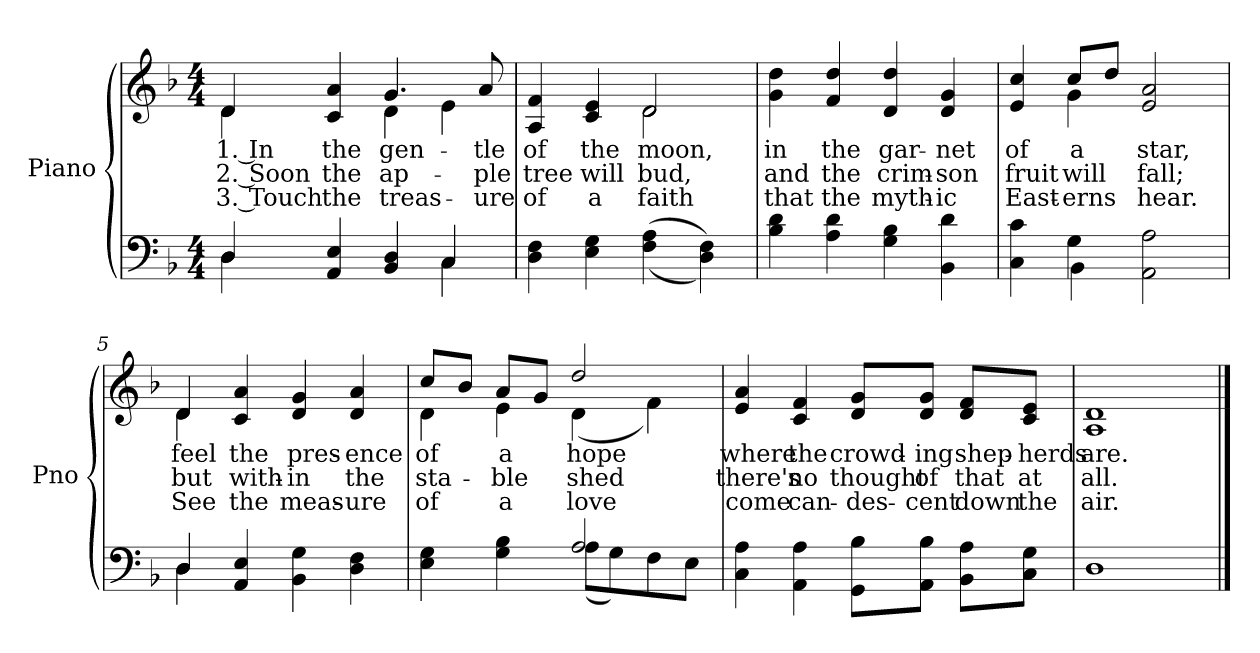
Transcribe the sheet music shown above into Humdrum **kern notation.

**kern	**kern	**text	**text	**text
*part2	*part1	*part1	*part1	*part1
*staff2	*staff1	*staff1	*staff1	*staff1
*I"Piano	*I"Piano	*	*	*
*I'Pno	*I'Pno	*	*	*
*clefF4	*clefG2	*	*	*
*k[b-]	*k[b-]	*	*	*
*M4/4	*M4/4	*	*	*
*MM132	*MM132	*	*	*
=1	=1	=1	=1	=1
*^	*	*	*	*
!	!	!	!LO:LY:b	!LO:LY:b	!LO:LY:b
*	*	*^	*	*	*
4D/	4D\	4d/	4d\	1. In	2. Soon	3. Touch
!	!	!	!	!LO:LY:b	!LO:LY:b	!LO:LY:b
4AA/ 4E/	2ryy	4c/ 4a/	4ryy	the	the	the
!	!	!	!	!LO:LY:b	!LO:LY:b	!LO:LY:b
4BB-/ 4D/	.	4.g/	4d\	gen-	ap-	treas-
4C/	4C\	.	4e\	.	.	.
!	!	!	!	!LO:LY:b	!LO:LY:b	!LO:LY:b
.	.	8a/	.	-tle	-ple	-ure
*v	*v	*	*	*	*	*
=2	=2	=2	=2	=2	=2
!	!	!	!LO:LY:b	!LO:LY:b	!LO:LY:b
4D\ 4F\	4A/ 4f/	2ryy	of	tree	of
!	!	!	!LO:LY:b	!LO:LY:b	!LO:LY:b
4E\ 4G\	4c/ 4e/	.	the	will	a
!	!	!	!LO:LY:b	!LO:LY:b	!LO:LY:b
(<(4F\ 4A\	2d/	2d\	moon,	bud,	faith
4D\ 4F\))	.	.	.	.	.
*	*v	*v	*	*	*
!!LO:LB:g=z
=3	=3	=3	=3	=3
!	!	!LO:LY:b	!LO:LY:b	!LO:LY:b
4B-\ 4d\	4g\ 4dd\	in	and	that
!	!	!LO:LY:b	!LO:LY:b	!LO:LY:b
4A\ 4d\	4f/ 4dd/	the	the	the
!	!	!LO:LY:b	!LO:LY:b	!LO:LY:b
4G\ 4B-\	4d/ 4dd/	gar-	crim-	myth-
!	!	!LO:LY:b	!LO:LY:b	!LO:LY:b
4BB-\ 4d\	4d/ 4g/	-net	-son	-ic
=4	=4	=4	=4	=4
*^	*	*	*	*
!	!	!	!LO:LY:b	!LO:LY:b	!LO:LY:b
*	*	*^	*	*	*
4C\ 4c\	4ryy	4e/ 4cc/	4ryy	of	fruit	East-
!	!	!	!	!LO:LY:b	!LO:LY:b	!LO:LY:b
4G\	4BB-\	8cc/L	4g\	a	will	-erns
.	.	8dd/J	.	.	.	.
!	!	!	!	!LO:LY:b	!LO:LY:b	!LO:LY:b
2AA\ 2A\	2ryy	2e/ 2a/	2ryy	star,	fall;	hear.
=5	=5	=5	=5	=5	=5	=5
!	!	!	!	!LO:LY:b	!LO:LY:b	!LO:LY:b
4D/	4D\	4d/	4d\	feel	but	See
!	!	!	!	!LO:LY:b	!LO:LY:b	!LO:LY:b
4AA/ 4E/	2.ryy	4c/ 4a/	2.ryy	the	with-	the
!	!	!	!	!LO:LY:b	!LO:LY:b	!LO:LY:b
4BB-\ 4G\	.	4d/ 4g/	.	pres-	-in	meas-
!	!	!	!	!LO:LY:b	!LO:LY:b	!LO:LY:b
4D\ 4F\	.	4d/ 4a/	.	-ence	the	-ure
!!LO:LB:g=z	!!
=6	=6	=6	=6	=6	=6	=6
!	!	!	!	!LO:LY:b	!LO:LY:b	!LO:LY:b
4E\ 4G\	2ryy	8cc/L	4d\	of	sta-	of
.	.	8b-/J	.	.	.	.
!	!	!	!	!LO:LY:b	!LO:LY:b	!LO:LY:b
4G\ 4B-\	.	8a/L	4e\	a	-ble	a
.	.	8g/J	.	.	.	.
!	!	!	!	!LO:LY:b	!LO:LY:b	!LO:LY:b
2A/	(8A\L	2dd/	(4d\	hope	shed	love
.	8G\)	.	.	.	.	.
.	8F\	.	4f\)	.	.	.
.	8E\J	.	.	.	.	.
*	*	*v	*v	*	*	*
=7	=7	=7	=7	=7	=7
!	!	!	!LO:LY:b	!LO:LY:b	!LO:LY:b
*v	*v	*	*	*	*
4C\ 4A\	4e/ 4a/	where	there's	come
!	!	!LO:LY:b	!LO:LY:b	!LO:LY:b
4AA\ 4A\	4c/ 4f/	the	no	can-
!	!	!LO:LY:b	!LO:LY:b	!LO:LY:b
8GG\ 8B-\L	8d/ 8g/L	crowd-	thought	-des-
!	!	!LO:LY:b	!LO:LY:b	!LO:LY:b
8AA\ 8B-\J	8d/ 8g/J	-ing	of	-cent
!	!	!LO:LY:b	!LO:LY:b	!LO:LY:b
8BB-\ 8A\L	8d/ 8f/L	shep-	that	down
!	!	!LO:LY:b	!LO:LY:b	!LO:LY:b
8C\ 8G\J	8c/ 8e/J	-herds	at	the
=8	=8	=8	=8	=8
!	!	!LO:LY:b	!LO:LY:b	!LO:LY:b
*	*^	*	*	*
1D	1d	1A	are.	all.	air.
*	*v	*v	*	*	*
==	==	==	==	==
*-	*-	*-	*-	*-
